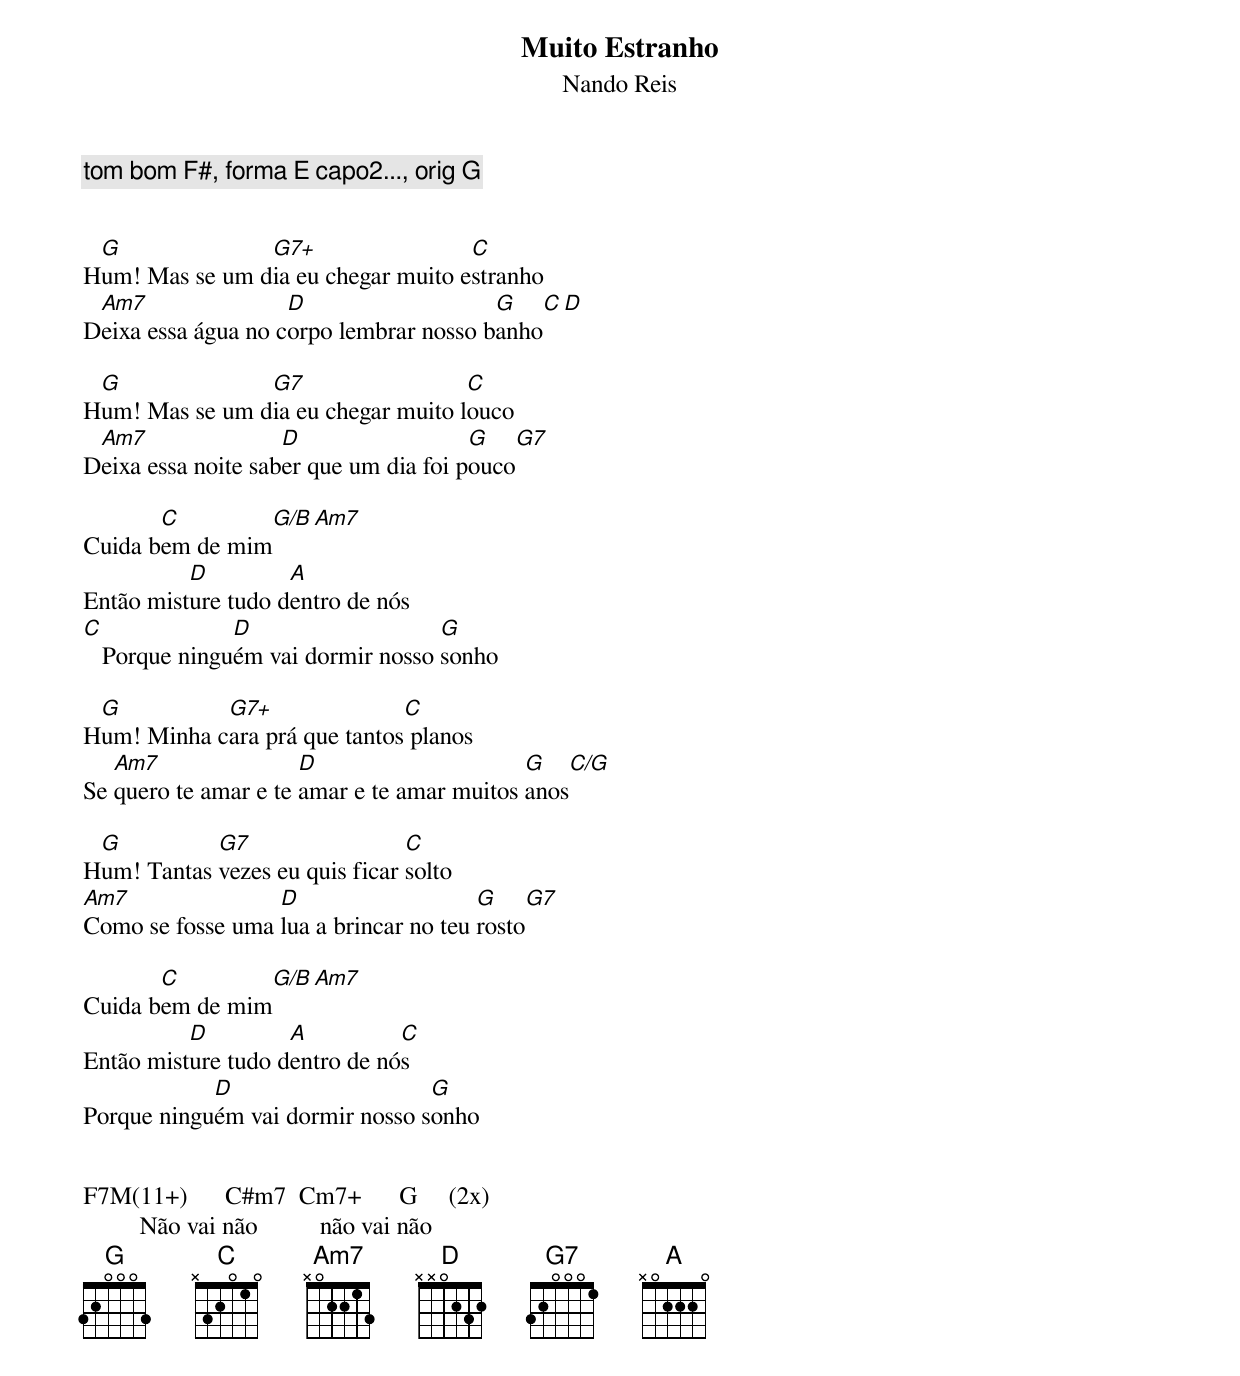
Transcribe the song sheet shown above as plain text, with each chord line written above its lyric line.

Muito Estranho
Nando Reis

tom bom F#, forma E capo2..., orig G


 G              G7+                 C
Hum! Mas se um dia eu chegar muito estranho
 Am7                D                   G    C  D
Deixa essa água no corpo lembrar nosso banho

 G              G7                  C
Hum! Mas se um dia eu chegar muito louco
 Am7                D                  G    G7
Deixa essa noite saber que um dia foi pouco

       C          G/B   Am7
Cuida bem de mim
          D         A
Então misture tudo dentro de nós
C              D                   G
   Porque ninguém vai dormir nosso sonho

 G          G7+               C
Hum! Minha cara prá que tantos planos
   Am7                D                     G    C/G
Se quero te amar e te amar e te amar muitos anos

 G          G7                  C
Hum! Tantas vezes eu quis ficar solto
Am7               D                    G    G7
Como se fosse uma lua a brincar no teu rosto

       C         G/B   Am7
Cuida bem de mim
          D         A          C
Então misture tudo dentro de nós
            D                    G
Porque ninguém vai dormir nosso sonho


F7M(11+)      C#m7  Cm7+      G     (2x)
         Não vai não          não vai não
